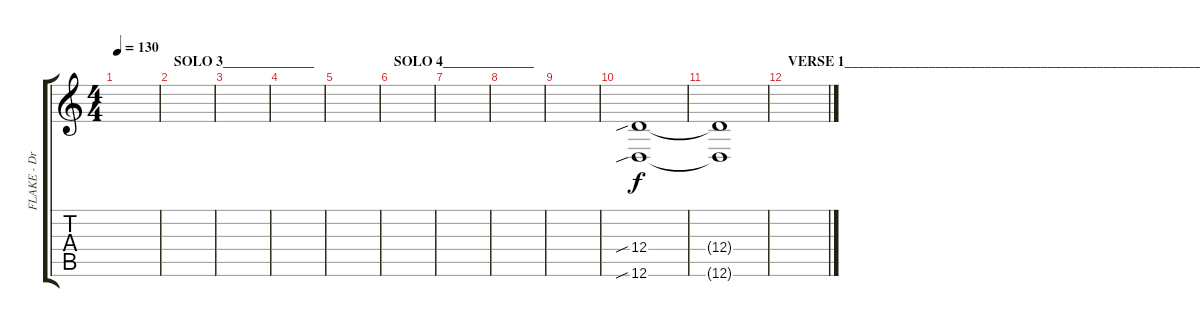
\track ("FLAKE - Dropped D" "FLAKE - Dr") {instrument stringensemble1}
\staff {score tabs}
\tuning (E4 B3 G3 D3 A2 D2) {hide}
\ts (4 4)
\tempo 130
\clef g2
\ks c
|
\section ("" "SOLO 3_____________")
|
|
|
|
\section ("" "SOLO 4_____________")
|
|
|
|
(12.4{sib} 12.6{sib}).1 |
(12.4{t} 12.6{t}).1 |
\section ("" "VERSE 1___________________________________________________________")
